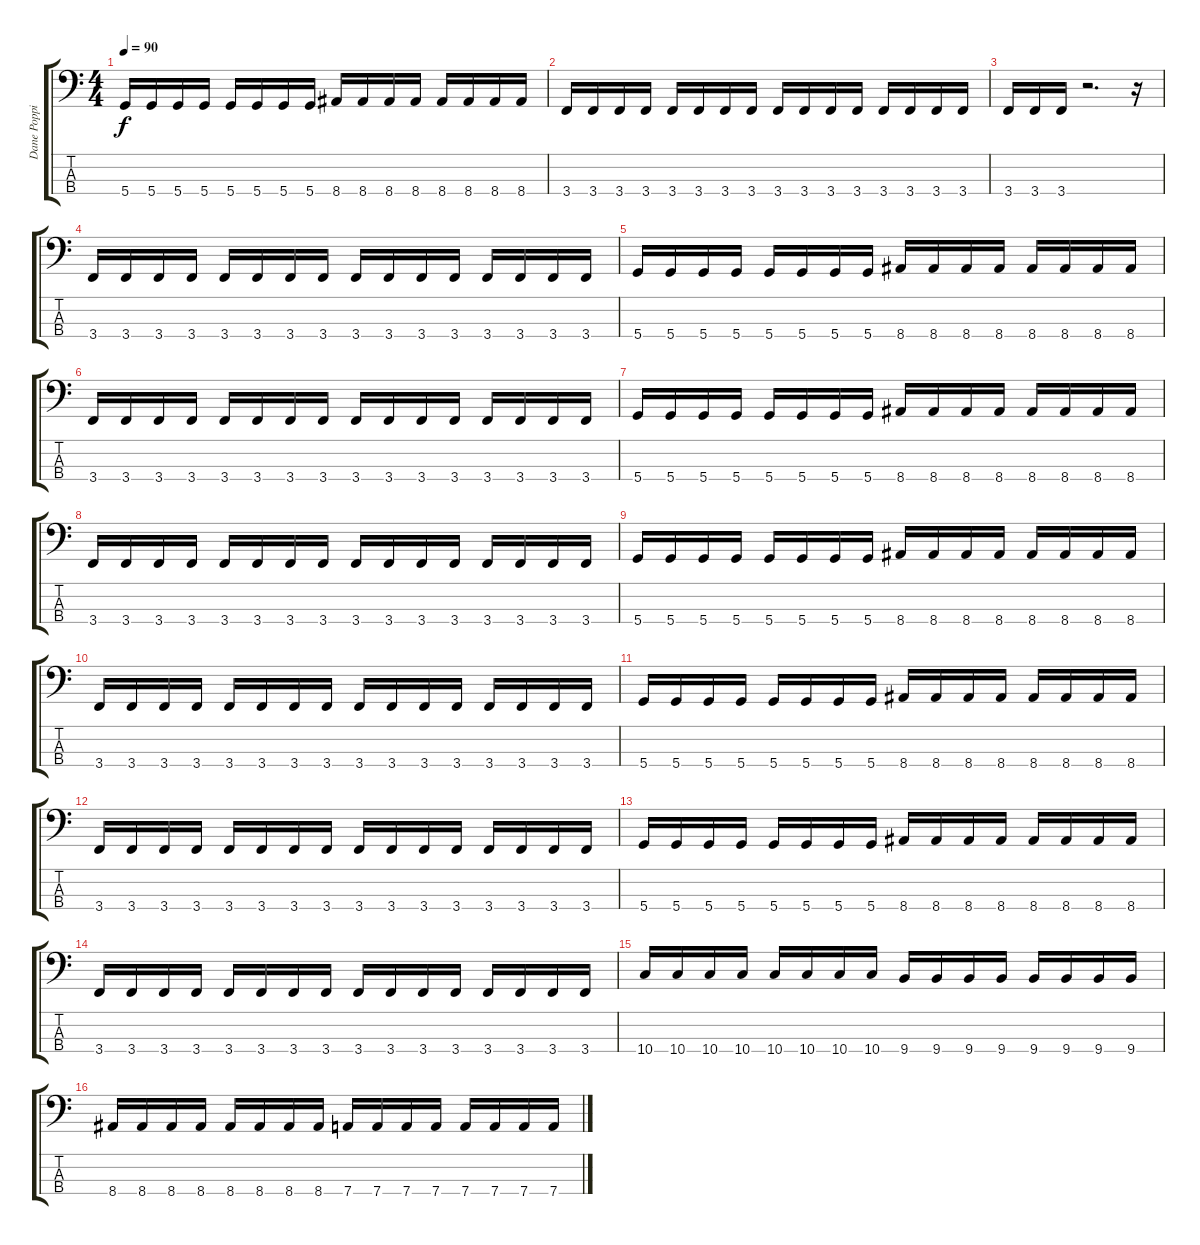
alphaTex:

\track ("Dane Poppin" "Dane Poppi") {instrument electricbassfinger}
\staff {score tabs}
\tuning (G2 D2 A1 D1) {hide}
\ts (4 4)
\tempo 90
\clef f4
\ks c
5.4.16{dy f} 5.4.16 5.4.16 5.4.16 5.4.16 5.4.16 5.4.16 5.4.16 8.4.16 8.4.16 8.4.16 8.4.16 8.4.16 8.4.16 8.4.16 8.4.16 |
3.4.16 3.4.16 3.4.16 3.4.16 3.4.16 3.4.16 3.4.16 3.4.16 3.4.16 3.4.16 3.4.16 3.4.16 3.4.16 3.4.16 3.4.16 3.4.16 |
3.4.16 3.4.16 3.4.16 r.2{d} r.16 |
3.4.16 3.4.16 3.4.16 3.4.16 3.4.16 3.4.16 3.4.16 3.4.16 3.4.16 3.4.16 3.4.16 3.4.16 3.4.16 3.4.16 3.4.16 3.4.16 |
5.4.16 5.4.16 5.4.16 5.4.16 5.4.16 5.4.16 5.4.16 5.4.16 8.4.16 8.4.16 8.4.16 8.4.16 8.4.16 8.4.16 8.4.16 8.4.16 |
3.4.16 3.4.16 3.4.16 3.4.16 3.4.16 3.4.16 3.4.16 3.4.16 3.4.16 3.4.16 3.4.16 3.4.16 3.4.16 3.4.16 3.4.16 3.4.16 |
5.4.16 5.4.16 5.4.16 5.4.16 5.4.16 5.4.16 5.4.16 5.4.16 8.4.16 8.4.16 8.4.16 8.4.16 8.4.16 8.4.16 8.4.16 8.4.16 |
3.4.16 3.4.16 3.4.16 3.4.16 3.4.16 3.4.16 3.4.16 3.4.16 3.4.16 3.4.16 3.4.16 3.4.16 3.4.16 3.4.16 3.4.16 3.4.16 |
5.4.16 5.4.16 5.4.16 5.4.16 5.4.16 5.4.16 5.4.16 5.4.16 8.4.16 8.4.16 8.4.16 8.4.16 8.4.16 8.4.16 8.4.16 8.4.16 |
3.4.16 3.4.16 3.4.16 3.4.16 3.4.16 3.4.16 3.4.16 3.4.16 3.4.16 3.4.16 3.4.16 3.4.16 3.4.16 3.4.16 3.4.16 3.4.16 |
5.4.16 5.4.16 5.4.16 5.4.16 5.4.16 5.4.16 5.4.16 5.4.16 8.4.16 8.4.16 8.4.16 8.4.16 8.4.16 8.4.16 8.4.16 8.4.16 |
3.4.16 3.4.16 3.4.16 3.4.16 3.4.16 3.4.16 3.4.16 3.4.16 3.4.16 3.4.16 3.4.16 3.4.16 3.4.16 3.4.16 3.4.16 3.4.16 |
5.4.16 5.4.16 5.4.16 5.4.16 5.4.16 5.4.16 5.4.16 5.4.16 8.4.16 8.4.16 8.4.16 8.4.16 8.4.16 8.4.16 8.4.16 8.4.16 |
3.4.16 3.4.16 3.4.16 3.4.16 3.4.16 3.4.16 3.4.16 3.4.16 3.4.16 3.4.16 3.4.16 3.4.16 3.4.16 3.4.16 3.4.16 3.4.16 |
10.4.16 10.4.16 10.4.16 10.4.16 10.4.16 10.4.16 10.4.16 10.4.16 9.4.16 9.4.16 9.4.16 9.4.16 9.4.16 9.4.16 9.4.16 9.4.16 |
8.4.16 8.4.16 8.4.16 8.4.16 8.4.16 8.4.16 8.4.16 8.4.16 7.4.16 7.4.16 7.4.16 7.4.16 7.4.16 7.4.16 7.4.16 7.4.16
